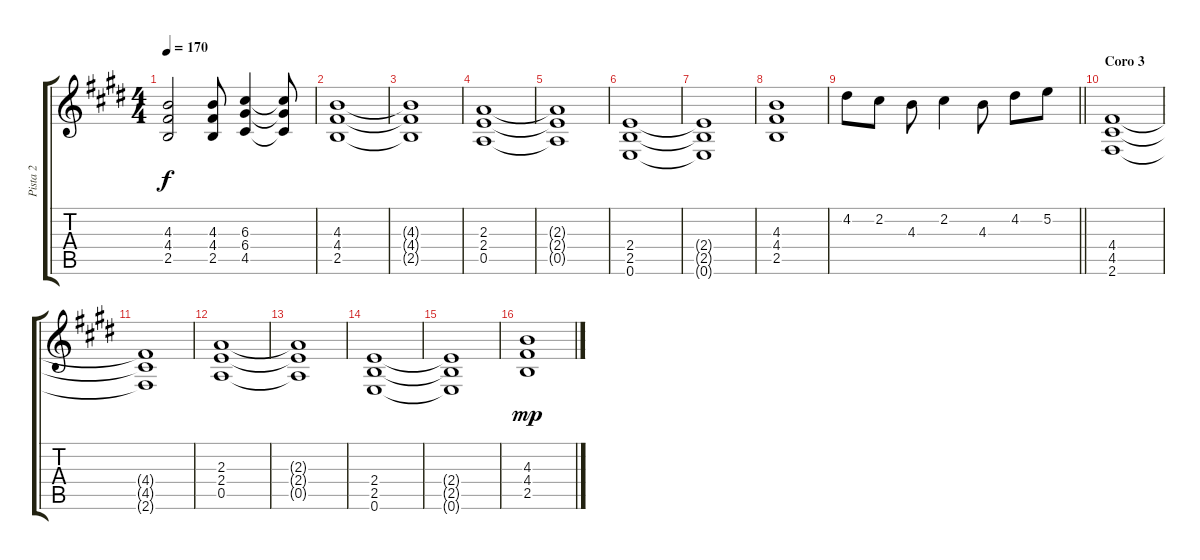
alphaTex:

\track ("Pista 2" "Pista 2") {instrument distortionguitar}
\staff {score tabs}
\tuning (E4 B3 G3 D3 A2 E2) {hide}
\ts (4 4)
\tempo 170
\clef g2
\ks e
(4.3{t} 4.4{t} 2.5{t}).2{dy f} (4.3 4.4 2.5).8 (6.3 6.4 4.5).4 (6.3{t} 6.4{t} 4.5{t}).8 |
(4.3 4.4 2.5).1 |
(4.3{t} 4.4{t} 2.5{t}).1 |
(2.3 2.4 0.5).1 |
(2.3{t} 2.4{t} 0.5{t}).1 |
(2.4 2.5 0.6).1 |
(2.4{t} 2.5{t} 0.6{t}).1 |
(4.3 4.4 2.5).1 |
\barLineRight lightlight
4.2.8 2.2.8 4.3.8 2.2.4 4.3.8 4.2.8 5.2.8 |
\section ("" "Coro 3")
(4.4 4.5 2.6).1 |
(4.4{t} 4.5{t} 2.6{t}).1 |
(2.3 2.4 0.5).1 |
(2.3{t} 2.4{t} 0.5{t}).1 |
(2.4 2.5 0.6).1 |
(2.4{t} 2.5{t} 0.6{t}).1 |
(4.3 4.4 2.5).1{dy mp}
